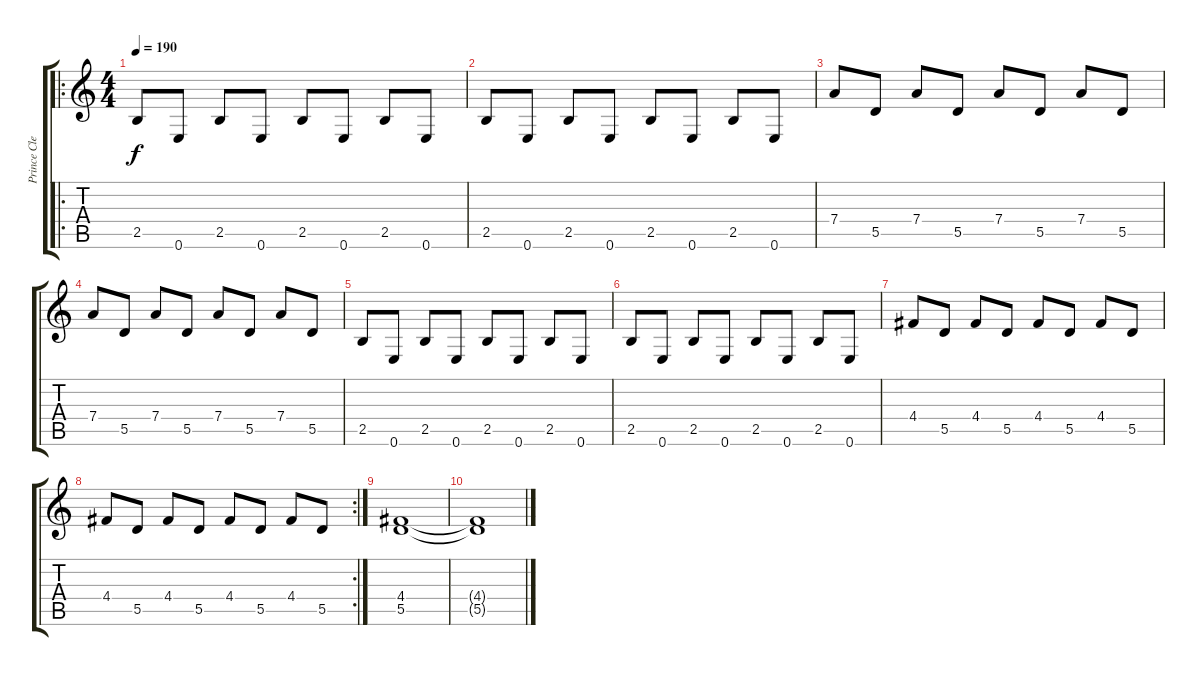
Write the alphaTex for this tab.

\track ("Prince Clean" "Prince Cle") {instrument electricguitarclean}
\staff {score tabs}
\tuning (E4 B3 G3 D3 A2 E2) {hide}
\ro
\ts (4 4)
\tempo 190
\clef g2
\ks c
2.5.8{dy f instrument electricguitarclean} 0.6.8 2.5.8 0.6.8 2.5.8 0.6.8 2.5.8 0.6.8 |
2.5.8 0.6.8 2.5.8 0.6.8 2.5.8 0.6.8 2.5.8 0.6.8 |
7.4.8 5.5.8 7.4.8 5.5.8 7.4.8 5.5.8 7.4.8 5.5.8 |
7.4.8 5.5.8 7.4.8 5.5.8 7.4.8 5.5.8 7.4.8 5.5.8 |
2.5.8 0.6.8 2.5.8 0.6.8 2.5.8 0.6.8 2.5.8 0.6.8 |
2.5.8 0.6.8 2.5.8 0.6.8 2.5.8 0.6.8 2.5.8 0.6.8 |
4.4.8 5.5.8 4.4.8 5.5.8 4.4.8 5.5.8 4.4.8 5.5.8 |
\rc 2
4.4.8 5.5.8 4.4.8 5.5.8 4.4.8 5.5.8 4.4.8 5.5.8 |
(4.4 5.5).1 |
(4.4{t} 5.5{t}).1
